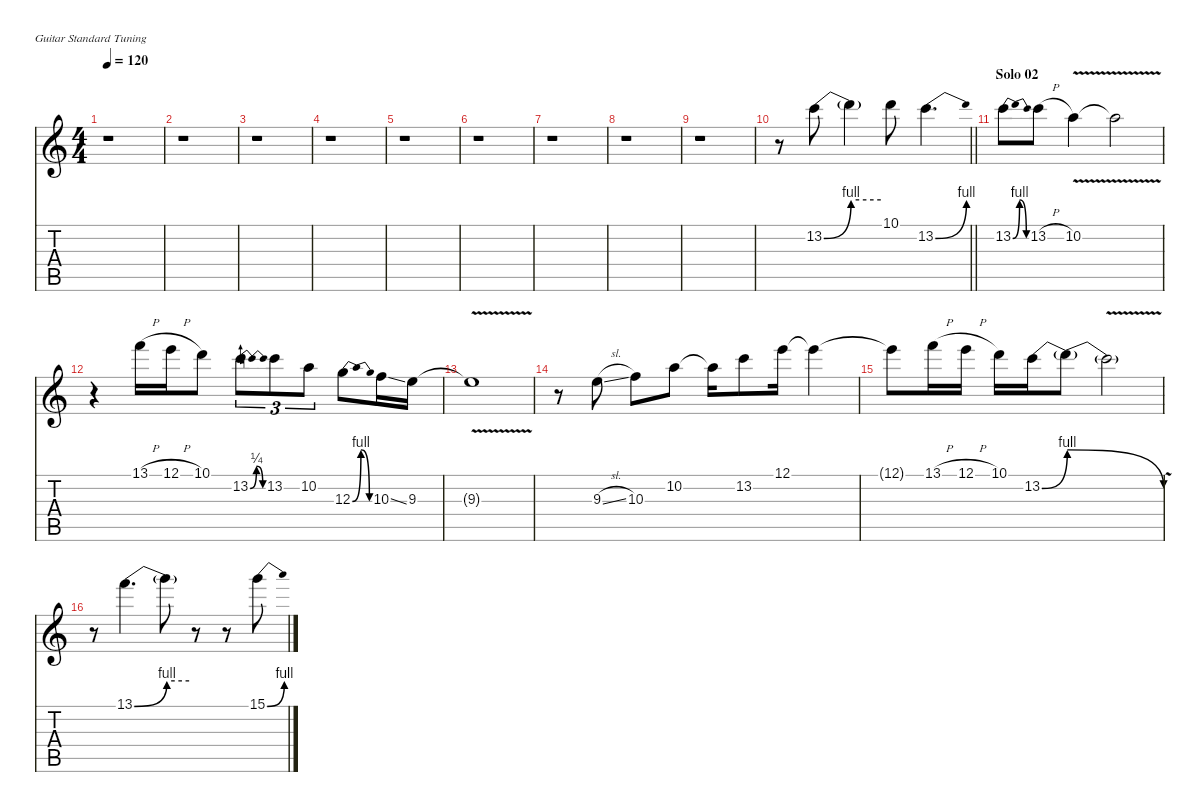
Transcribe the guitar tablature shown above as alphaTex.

\defaultSystemsLayout 4
\hideDynamics
\bracketExtendMode nobrackets
\singleTrackTrackNamePolicy hidden
\multiTrackTrackNamePolicy hidden
\firstSystemTrackNameMode fullname
\firstSystemTrackNameOrientation horizontal
\otherSystemsTrackNameOrientation horizontal
\track ("Santana - Solo" "dist.guit.") {mute instrument distortionguitar}
\staff {score tabs}
\tuning (E4 B3 G3 D3 A2 E2)
\ts (4 4)
\tempo 120
\clef g2
\ks c
r.1{dy f beam Down} |
r.1{beam Down} |
r.1{beam Down} |
r.1{beam Down} |
r.1{beam Down} |
r.1{beam Down} |
r.1{beam Down} |
r.1{beam Down} |
r.1{beam Down} |
\barLineRight lightlight
r.8{beam Down} 13.2{be (bend 0 0 60 4)}.8{beam Down} 13.2{be (hold 0 4 60 4) t}.4{beam Down} 10.1.8{beam Down} 13.2{be (bend 0 0 30 4)}.4{d beam Down} |
\section ("" "Solo 02")
13.2{be (bendrelease 0 0 15 4 30 4 45 0)}.8{beam Down} 13.2{h}.8{beam Down} 10.2{v}.4{beam Down} 10.2{v t}.2{beam Down} |
r.4{beam Down} 13.1{h}.16{beam Down} 12.1{h}.16{beam Down} 10.1.8{beam Down} 13.2{be (bendrelease 0 0 15 1 45 1 60 0)}.8{tu (3 2) beam Down} 13.2.8{tu (3 2) beam Down} 10.2.8{tu (3 2) beam Down} 12.3{be (bendrelease 0 0 6 4 42 4 51 0)}.8{beam Down} 10.3{ss}.16{beam Down} 9.3.16{beam Down} |
9.3{v t}.1{beam Down} |
r.8{beam Down} 9.3{sl}.8{beam Down} 10.3.8{beam Down} 10.2.8{beam Down} 10.2{t}.16{beam Down} 13.2.8{beam Down} 12.1.16{beam Down} 12.1{t}.4{beam Down} |
12.1{t}.8{beam Down} 13.1{h}.16{beam Down} 12.1{h}.16{beam Down} 10.1.16{beam Down} 13.2{be (bend 0 0 60 4)}.16{beam Down} 13.2{be (release 0 4 60 0) t}.8{beam Down} 13.2{v t}.2{beam Down} |
r.8{beam Down} 13.1{be (bend 0 0 60 4)}.4{d beam Down} 13.1{be (hold 0 4 60 4) t}.8{beam Down} r.8{beam Down} r.8{beam Down} 15.1{be (bend 0 0 60 4)}.8{beam Down}
